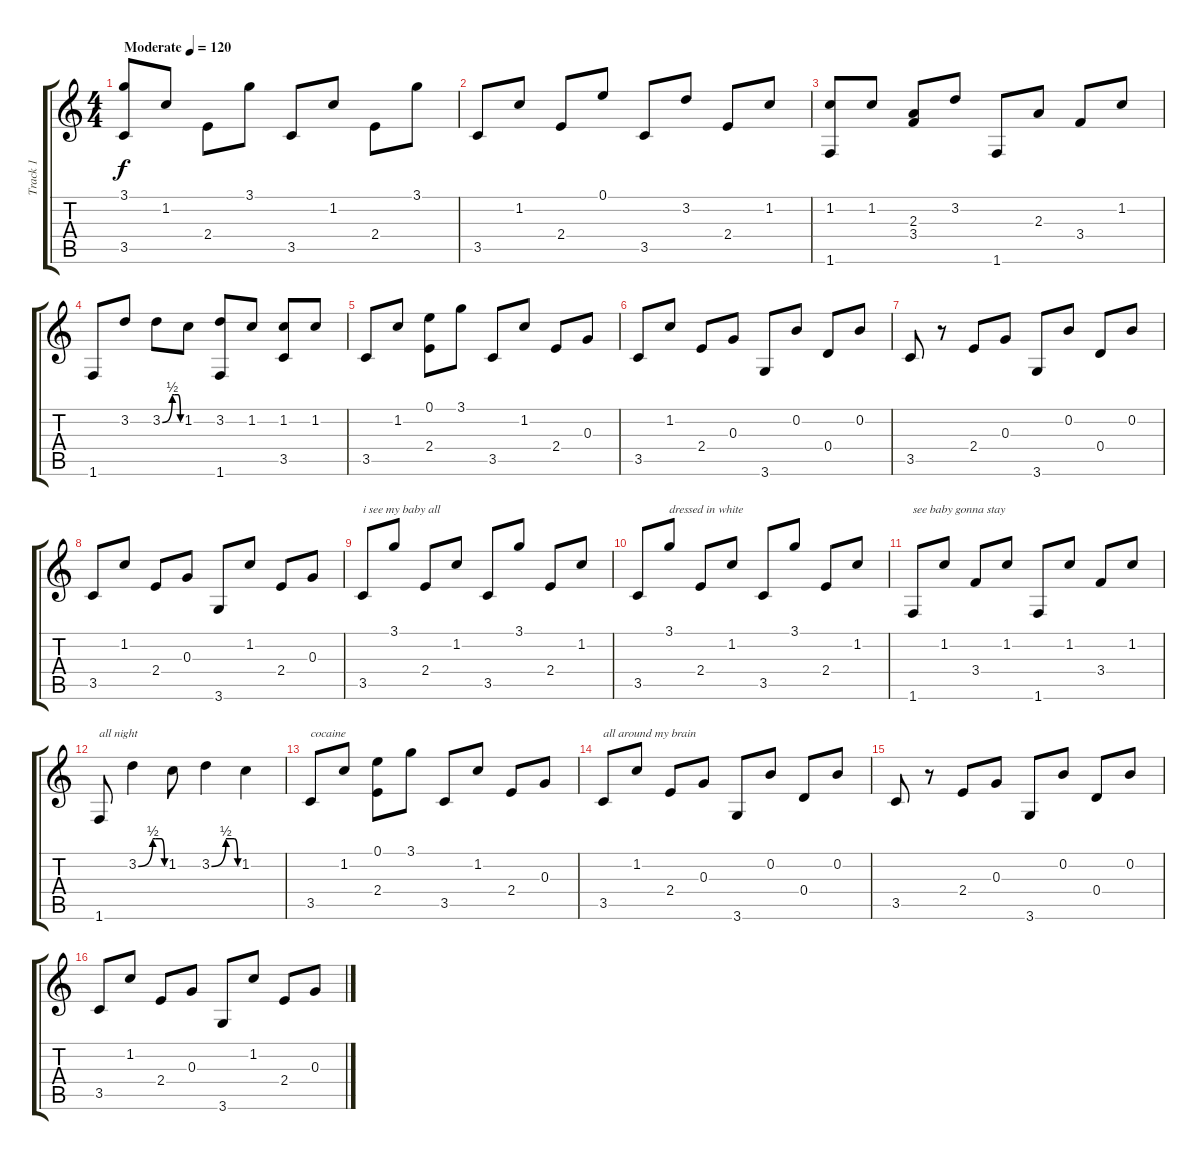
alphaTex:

\track ("Track 1" "Track 1") {instrument acousticguitarsteel}
\staff {score tabs}
\tuning (E4 B3 G3 D3 A2 E2) {hide}
\ts (4 4)
\tempo (120 "Moderate")
\clef g2
\ks c
(3.1 3.5).8{dy f instrument acousticguitarsteel} 1.2.8 2.4.8 3.1.8 3.5.8 1.2.8 2.4.8 3.1.8 |
3.5.8 1.2.8 2.4.8 0.1.8 3.5.8 3.2.8 2.4.8 1.2.8 |
(1.2 1.6).8 1.2.8 (2.3 3.4).8 3.2.8 1.6.8 2.3.8 3.4.8 1.2.8 |
1.6.8 3.2.8 3.2{be (custom 0 0 33 2 40 2 52 2 60 0)}.8 1.2.8 (3.2 1.6).8 1.2.8 (1.2 3.5).8 1.2.8 |
3.5.8 1.2.8 (0.1 2.4).8 3.1.8 3.5.8 1.2.8 2.4.8 0.3.8 |
3.5.8 1.2.8 2.4.8 0.3.8 3.6.8 0.2.8 0.4.8 0.2.8 |
3.5.8 r.8 2.4.8 0.3.8 3.6.8 0.2.8 0.4.8 0.2.8 |
3.5.8 1.2.8 2.4.8 0.3.8 3.6.8 1.2.8 2.4.8 0.3.8 |
3.5.8{txt "i see my baby all "} 3.1.8 2.4.8 1.2.8 3.5.8 3.1.8 2.4.8 1.2.8 |
3.5.8 3.1.8{txt "dressed in white"} 2.4.8 1.2.8 3.5.8 3.1.8 2.4.8 1.2.8 |
1.6.8{txt "see baby gonna stay"} 1.2.8 3.4.8 1.2.8 1.6.8 1.2.8 3.4.8 1.2.8 |
1.6.8{txt "all night"} 3.2{be (custom 0 0 33 2 40 2 52 2 60 0)}.4 1.2.8 3.2{be (custom 0 0 33 2 40 2 52 2 60 0)}.4 1.2.4 |
3.5.8{txt "cocaine"} 1.2.8 (0.1 2.4).8 3.1.8 3.5.8 1.2.8 2.4.8 0.3.8 |
3.5.8{txt "all around my brain"} 1.2.8 2.4.8 0.3.8 3.6.8 0.2.8 0.4.8 0.2.8 |
3.5.8 r.8 2.4.8 0.3.8 3.6.8 0.2.8 0.4.8 0.2.8 |
3.5.8 1.2.8 2.4.8 0.3.8 3.6.8 1.2.8 2.4.8 0.3.8
